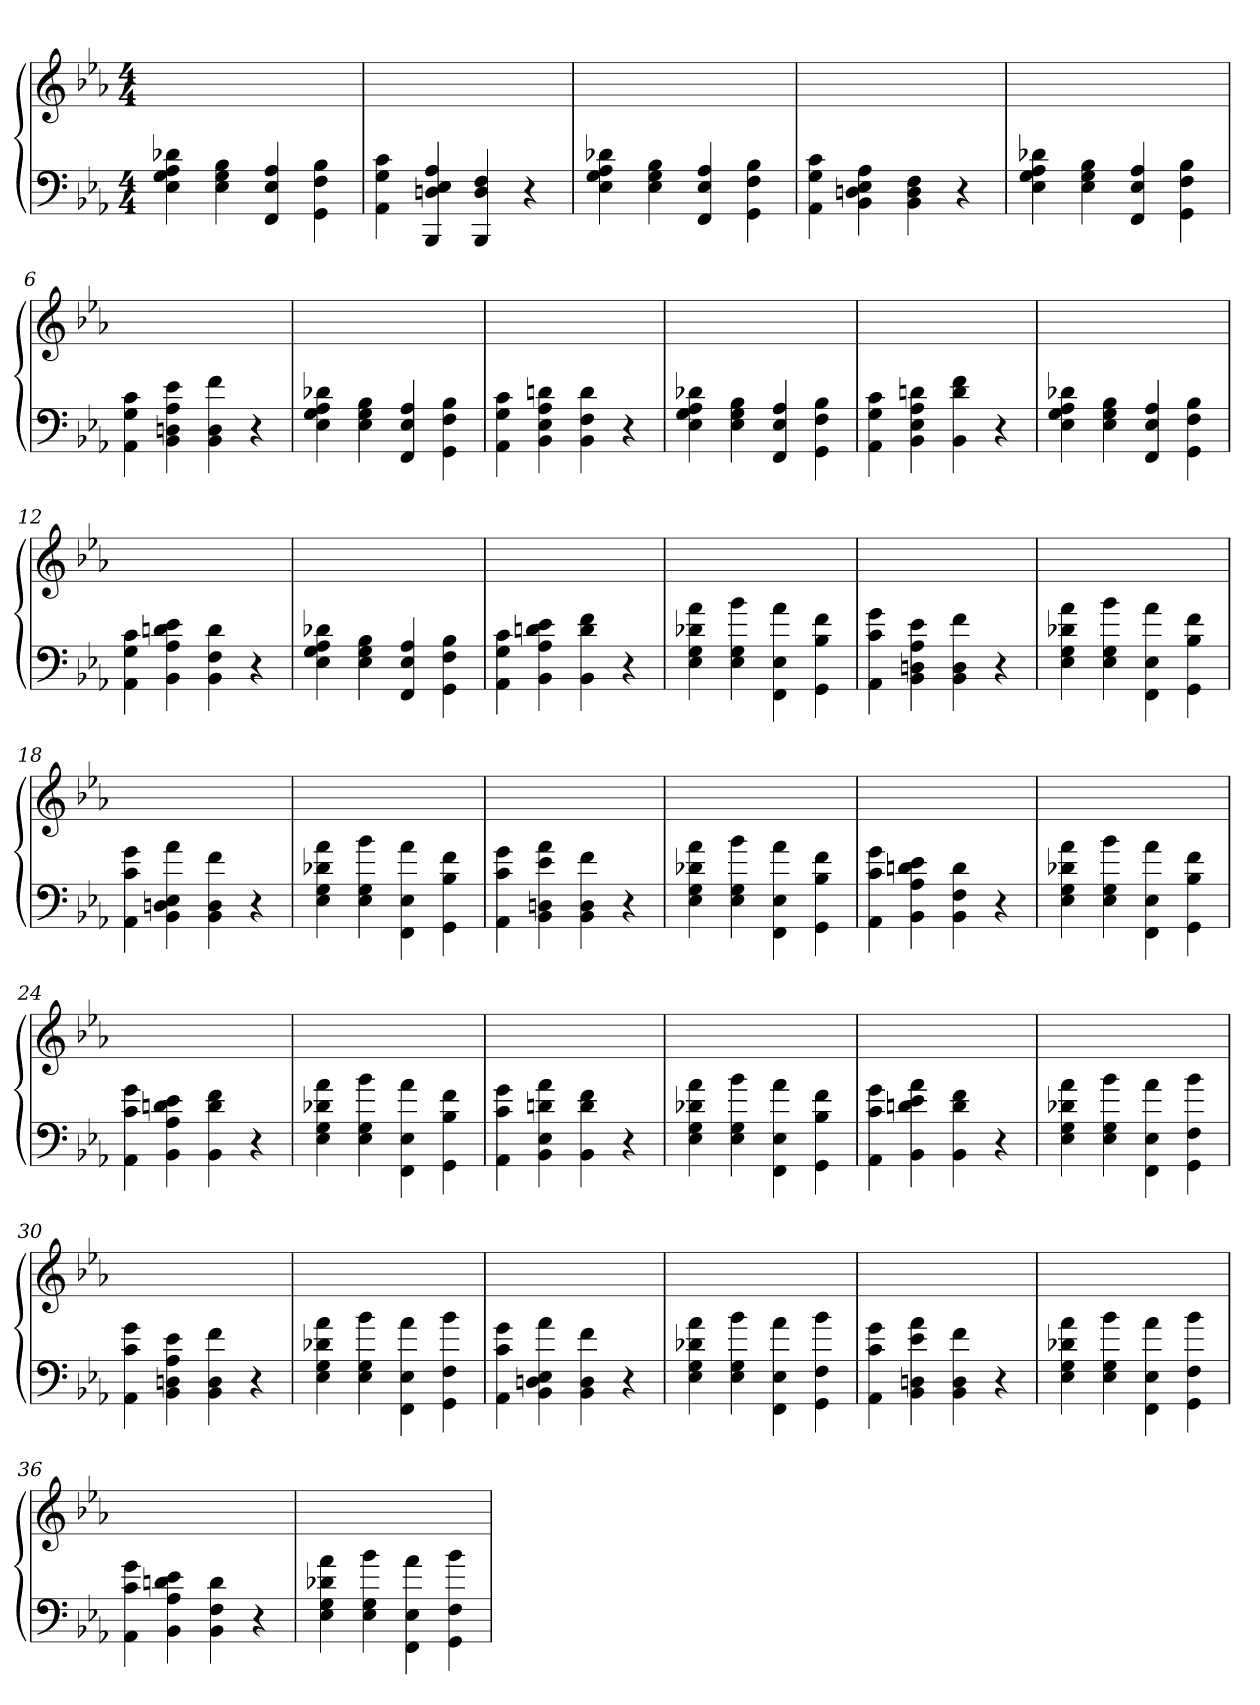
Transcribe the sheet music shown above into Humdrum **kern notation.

**kern	**kern
*part2	*part1
*staff2	*staff1
*clefF4	*clefG2
*k[b-e-a-]	*k[b-e-a-]
*E-:	*E-:
*M4/4	*M4/4
*MM60	*MM60
=1	=1
4E- 4G 4A- 4d-X	1ryy
4E- 4G 4B-	.
4FF 4E- 4A-	.
4GG 4F 4B-	.
=2	=2
4AA- 4G 4c	1ryy
4BBB- 4Dn 4E- 4A-	.
4BBB- 4D 4F	.
4r	.
=3	=3
4E- 4G 4A- 4d-X	1ryy
4E- 4G 4B-	.
4FF 4E- 4A-	.
4GG 4F 4B-	.
=4	=4
4AA- 4G 4c	1ryy
4BB- 4Dn 4E- 4A-	.
4BB- 4D 4F	.
4r	.
=5	=5
4E- 4G 4A- 4d-X	1ryy
4E- 4G 4B-	.
4FF 4E- 4A-	.
4GG 4F 4B-	.
=6	=6
4AA- 4G 4c	1ryy
4BB- 4Dn 4A- 4e-	.
4BB- 4D 4f	.
4r	.
=7	=7
4E- 4G 4A- 4d-X	1ryy
4E- 4G 4B-	.
4FF 4E- 4A-	.
4GG 4F 4B-	.
=8	=8
4AA- 4G 4c	1ryy
4BB- 4E- 4A- 4dn	.
4BB- 4F 4d	.
4r	.
=9	=9
4E- 4G 4A- 4d-X	1ryy
4E- 4G 4B-	.
4FF 4E- 4A-	.
4GG 4F 4B-	.
=10	=10
4AA- 4G 4c	1ryy
4BB- 4E- 4A- 4dn	.
4BB- 4d 4f	.
4r	.
=11	=11
4E- 4G 4A- 4d-X	1ryy
4E- 4G 4B-	.
4FF 4E- 4A-	.
4GG 4F 4B-	.
=12	=12
4AA- 4G 4c	1ryy
4BB- 4A- 4dn 4e-	.
4BB- 4F 4d	.
4r	.
=13	=13
4E- 4G 4A- 4d-X	1ryy
4E- 4G 4B-	.
4FF 4E- 4A-	.
4GG 4F 4B-	.
=14	=14
4AA- 4G 4c	1ryy
4BB- 4A- 4dn 4e-	.
4BB- 4d 4f	.
4r	.
=15	=15
4E- 4G 4d-X 4a-	1ryy
4E- 4G 4b-	.
4FF 4E- 4a-	.
4GG 4B- 4f	.
=16	=16
4AA- 4c 4g	1ryy
4BB- 4Dn 4A- 4e-	.
4BB- 4D 4f	.
4r	.
=17	=17
4E- 4G 4d-X 4a-	1ryy
4E- 4G 4b-	.
4FF 4E- 4a-	.
4GG 4B- 4f	.
=18	=18
4AA- 4c 4g	1ryy
4BB- 4Dn 4E- 4a-	.
4BB- 4D 4f	.
4r	.
=19	=19
4E- 4G 4d-X 4a-	1ryy
4E- 4G 4b-	.
4FF 4E- 4a-	.
4GG 4B- 4f	.
=20	=20
4AA- 4c 4g	1ryy
4BB- 4Dn 4e- 4a-	.
4BB- 4D 4f	.
4r	.
=21	=21
4E- 4G 4d-X 4a-	1ryy
4E- 4G 4b-	.
4FF 4E- 4a-	.
4GG 4B- 4f	.
=22	=22
4AA- 4c 4g	1ryy
4BB- 4A- 4dn 4e-	.
4BB- 4F 4d	.
4r	.
=23	=23
4E- 4G 4d-X 4a-	1ryy
4E- 4G 4b-	.
4FF 4E- 4a-	.
4GG 4B- 4f	.
=24	=24
4AA- 4c 4g	1ryy
4BB- 4A- 4dn 4e-	.
4BB- 4d 4f	.
4r	.
=25	=25
4E- 4G 4d-X 4a-	1ryy
4E- 4G 4b-	.
4FF 4E- 4a-	.
4GG 4B- 4f	.
=26	=26
4AA- 4c 4g	1ryy
4BB- 4E- 4dn 4a-	.
4BB- 4d 4f	.
4r	.
=27	=27
4E- 4G 4d-X 4a-	1ryy
4E- 4G 4b-	.
4FF 4E- 4a-	.
4GG 4B- 4f	.
=28	=28
4AA- 4c 4g	1ryy
4BB- 4dn 4e- 4a-	.
4BB- 4d 4f	.
4r	.
=29	=29
4E- 4G 4d-X 4a-	1ryy
4E- 4G 4b-	.
4FF 4E- 4a-	.
4GG 4F 4b-	.
=30	=30
4AA- 4c 4g	1ryy
4BB- 4Dn 4A- 4e-	.
4BB- 4D 4f	.
4r	.
=31	=31
4E- 4G 4d-X 4a-	1ryy
4E- 4G 4b-	.
4FF 4E- 4a-	.
4GG 4F 4b-	.
=32	=32
4AA- 4c 4g	1ryy
4BB- 4Dn 4E- 4a-	.
4BB- 4D 4f	.
4r	.
=33	=33
4E- 4G 4d-X 4a-	1ryy
4E- 4G 4b-	.
4FF 4E- 4a-	.
4GG 4F 4b-	.
=34	=34
4AA- 4c 4g	1ryy
4BB- 4Dn 4e- 4a-	.
4BB- 4D 4f	.
4r	.
=35	=35
4E- 4G 4d-X 4a-	1ryy
4E- 4G 4b-	.
4FF 4E- 4a-	.
4GG 4F 4b-	.
=36	=36
4AA- 4c 4g	1ryy
4BB- 4A- 4dn 4e-	.
4BB- 4F 4d	.
4r	.
=37	=37
4E- 4G 4d-X 4a-	1ryy
4E- 4G 4b-	.
4FF 4E- 4a-	.
4GG 4F 4b-	.
=	=
*-	*-
